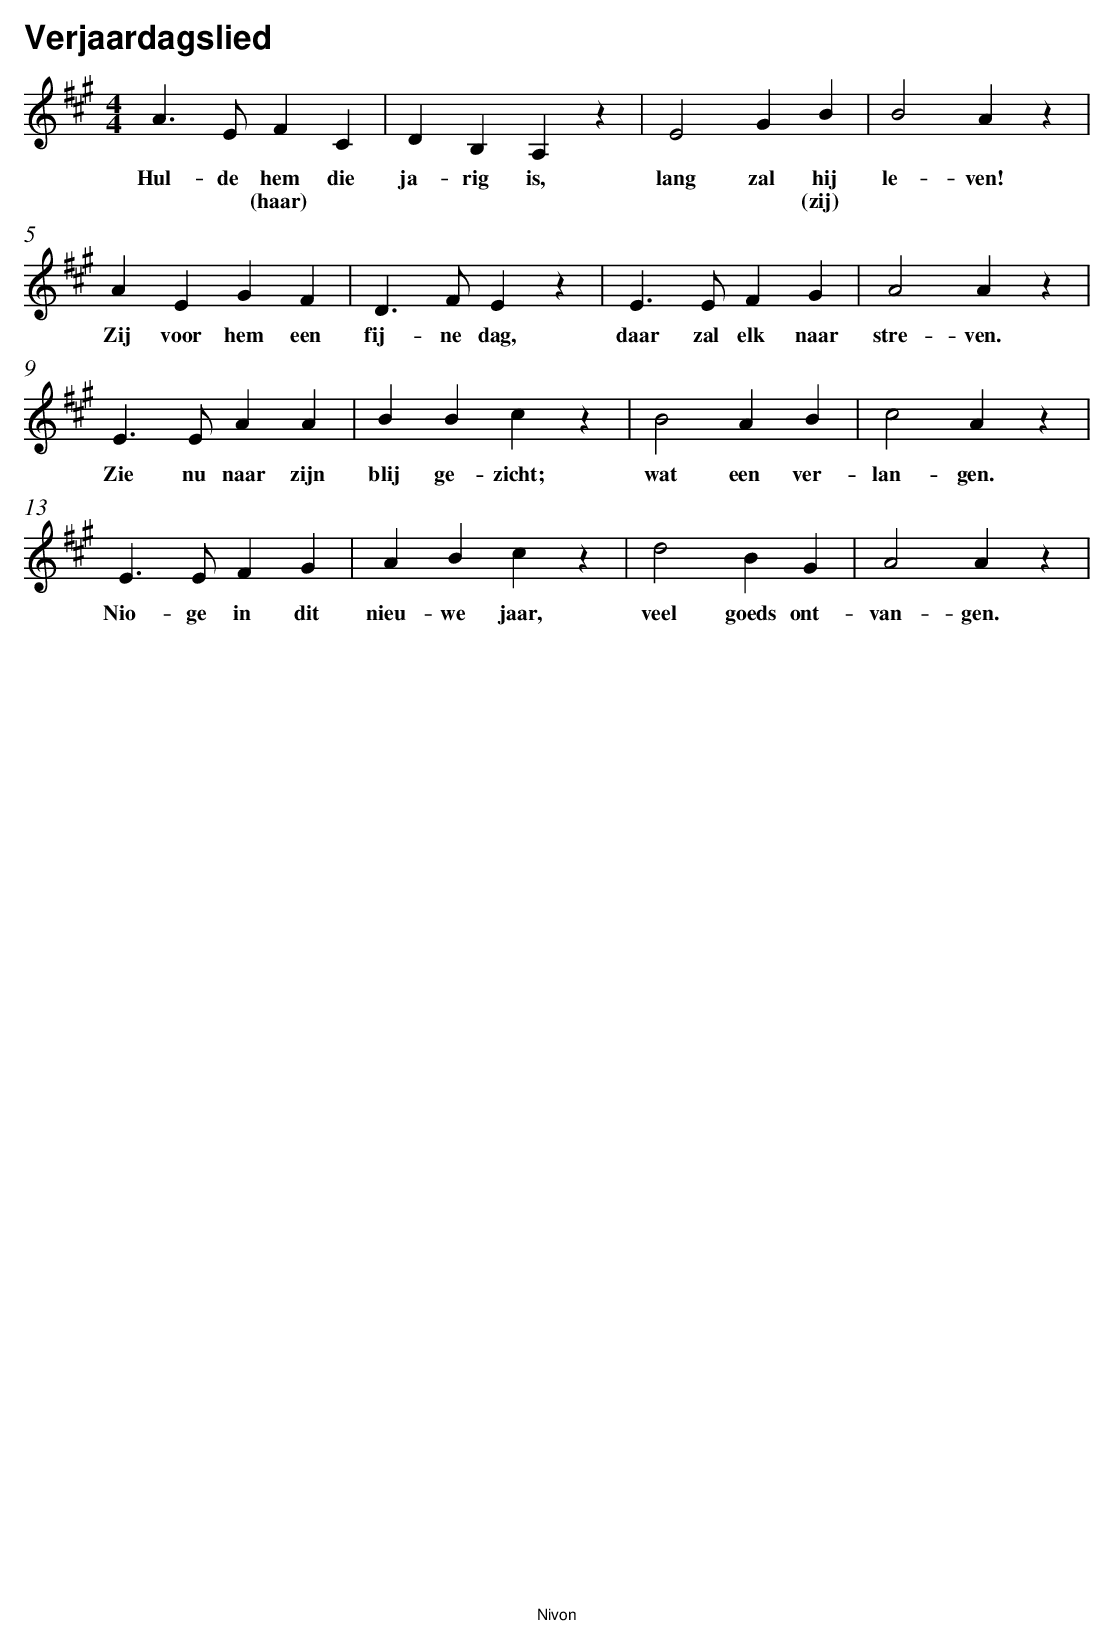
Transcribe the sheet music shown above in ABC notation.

X:1
T:Verjaardagslied
L:1/4
M:4/4
K:A
A3/2 E/ F C | D B, A, z | E2 G B | B2 A z |$ A E G F | D3/2 F/ E z | E3/2 E/ F G | A2 A z |$
w: Hul- de hem die|ja- rig is,|lang zal hij|le- ven!|Zij voor hem een|fij- ne dag,|daar zal elk naar|stre- ven.|
w: * * (haar) *||* * (zij)||||||
E3/2 E/ A A | B B c z | B2 A B | c2 A z |$ E3/2 E/ F G | A B c z | d2 B G | A2 A z |
w: Zie nu naar zijn|blij ge- zicht;|wat een ver-|lan- gen.|Nio- ge in dit|nieu- we jaar,|veel goeds ont-|van- gen.|
